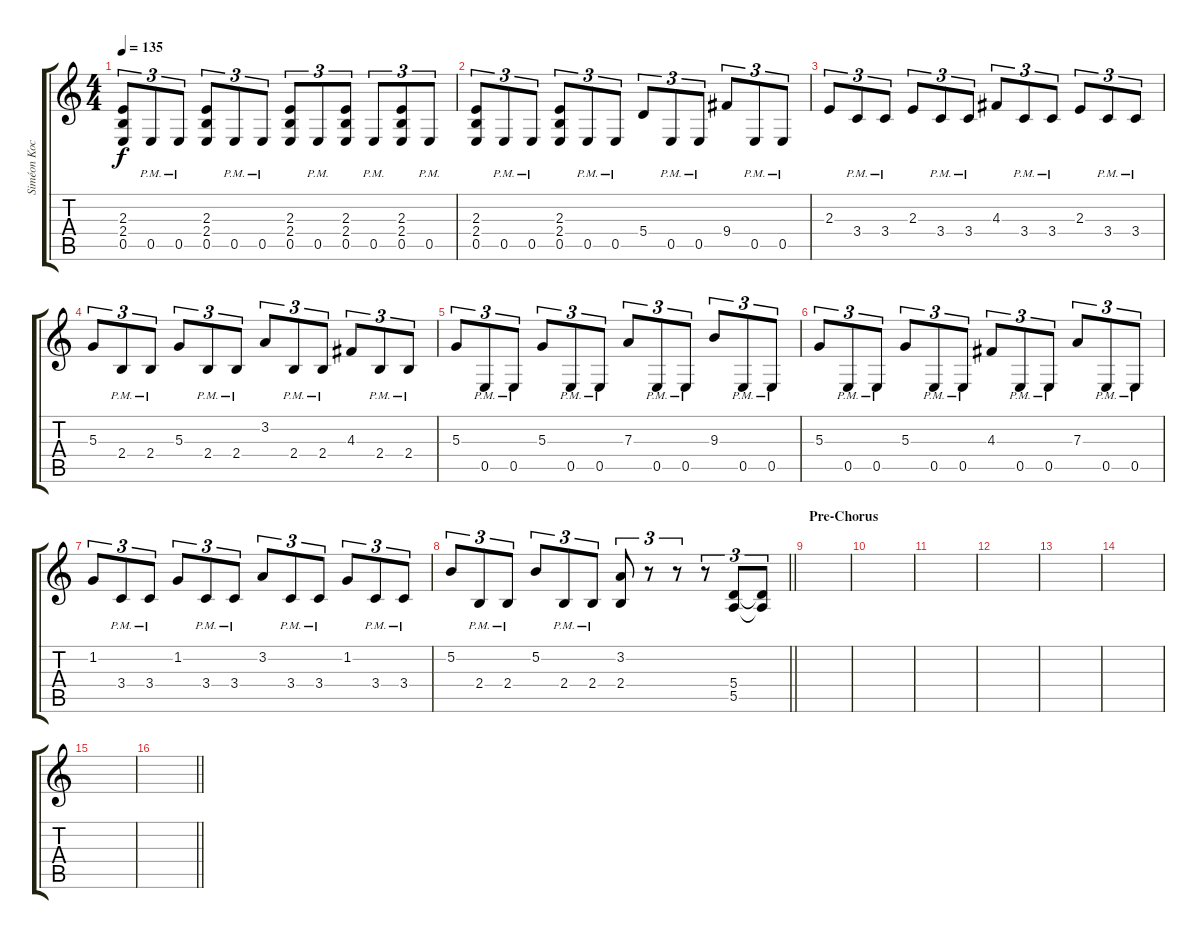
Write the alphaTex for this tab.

\track ("Siméon Koch" "Siméon Koc") {instrument distortionguitar}
\staff {score tabs}
\tuning (B3 Gb3 D3 A2 E2 B1) {hide}
\ts (4 4)
\tempo 135
\clef g2
\ks c
(2.3 2.4 0.5).8{tu (3 2) dy f} 0.5{pm}.8{tu (3 2)} 0.5{pm}.8{tu (3 2)} (2.3 2.4 0.5).8{tu (3 2)} 0.5{pm}.8{tu (3 2)} 0.5{pm}.8{tu (3 2)} (2.3 2.4 0.5).8{tu (3 2)} 0.5{pm}.8{tu (3 2)} (2.3 2.4 0.5).8{tu (3 2)} 0.5{pm}.8{tu (3 2)} (2.3 2.4 0.5).8{tu (3 2)} 0.5{pm}.8{tu (3 2)} |
(2.3 2.4 0.5).8{tu (3 2)} 0.5{pm}.8{tu (3 2)} 0.5{pm}.8{tu (3 2)} (2.3 2.4 0.5).8{tu (3 2)} 0.5{pm}.8{tu (3 2)} 0.5{pm}.8{tu (3 2)} 5.4.8{tu (3 2)} 0.5{pm}.8{tu (3 2)} 0.5{pm}.8{tu (3 2)} 9.4.8{tu (3 2)} 0.5{pm}.8{tu (3 2)} 0.5{pm}.8{tu (3 2)} |
2.3.8{tu (3 2)} 3.4{pm}.8{tu (3 2)} 3.4{pm}.8{tu (3 2)} 2.3.8{tu (3 2)} 3.4{pm}.8{tu (3 2)} 3.4{pm}.8{tu (3 2)} 4.3.8{tu (3 2)} 3.4{pm}.8{tu (3 2)} 3.4{pm}.8{tu (3 2)} 2.3.8{tu (3 2)} 3.4{pm}.8{tu (3 2)} 3.4{pm}.8{tu (3 2)} |
5.3.8{tu (3 2)} 2.4{pm}.8{tu (3 2)} 2.4{pm}.8{tu (3 2)} 5.3.8{tu (3 2)} 2.4{pm}.8{tu (3 2)} 2.4{pm}.8{tu (3 2)} 3.2.8{tu (3 2)} 2.4{pm}.8{tu (3 2)} 2.4{pm}.8{tu (3 2)} 4.3.8{tu (3 2)} 2.4{pm}.8{tu (3 2)} 2.4{pm}.8{tu (3 2)} |
5.3.8{tu (3 2)} 0.5{pm}.8{tu (3 2)} 0.5{pm}.8{tu (3 2)} 5.3.8{tu (3 2)} 0.5{pm}.8{tu (3 2)} 0.5{pm}.8{tu (3 2)} 7.3.8{tu (3 2)} 0.5{pm}.8{tu (3 2)} 0.5{pm}.8{tu (3 2)} 9.3.8{tu (3 2)} 0.5{pm}.8{tu (3 2)} 0.5{pm}.8{tu (3 2)} |
5.3.8{tu (3 2)} 0.5{pm}.8{tu (3 2)} 0.5{pm}.8{tu (3 2)} 5.3.8{tu (3 2)} 0.5{pm}.8{tu (3 2)} 0.5{pm}.8{tu (3 2)} 4.3.8{tu (3 2)} 0.5{pm}.8{tu (3 2)} 0.5{pm}.8{tu (3 2)} 7.3.8{tu (3 2)} 0.5{pm}.8{tu (3 2)} 0.5{pm}.8{tu (3 2)} |
1.2.8{tu (3 2)} 3.4{pm}.8{tu (3 2)} 3.4{pm}.8{tu (3 2)} 1.2.8{tu (3 2)} 3.4{pm}.8{tu (3 2)} 3.4{pm}.8{tu (3 2)} 3.2.8{tu (3 2)} 3.4{pm}.8{tu (3 2)} 3.4{pm}.8{tu (3 2)} 1.2.8{tu (3 2)} 3.4{pm}.8{tu (3 2)} 3.4{pm}.8{tu (3 2)} |
\barLineRight lightlight
5.2.8{tu (3 2)} 2.4{pm}.8{tu (3 2)} 2.4{pm}.8{tu (3 2)} 5.2.8{tu (3 2)} 2.4{pm}.8{tu (3 2)} 2.4{pm}.8{tu (3 2)} (3.2 2.4).8{tu (3 2)} r.8{tu (3 2)} r.8{tu (3 2)} r.8{tu (3 2)} (5.4 5.5).8{tu (3 2)} (5.4{t} 5.5{t}).8{tu (3 2)} |
\section ("" "Pre-Chorus")
|
|
|
|
|
|
|
\barLineRight lightlight
